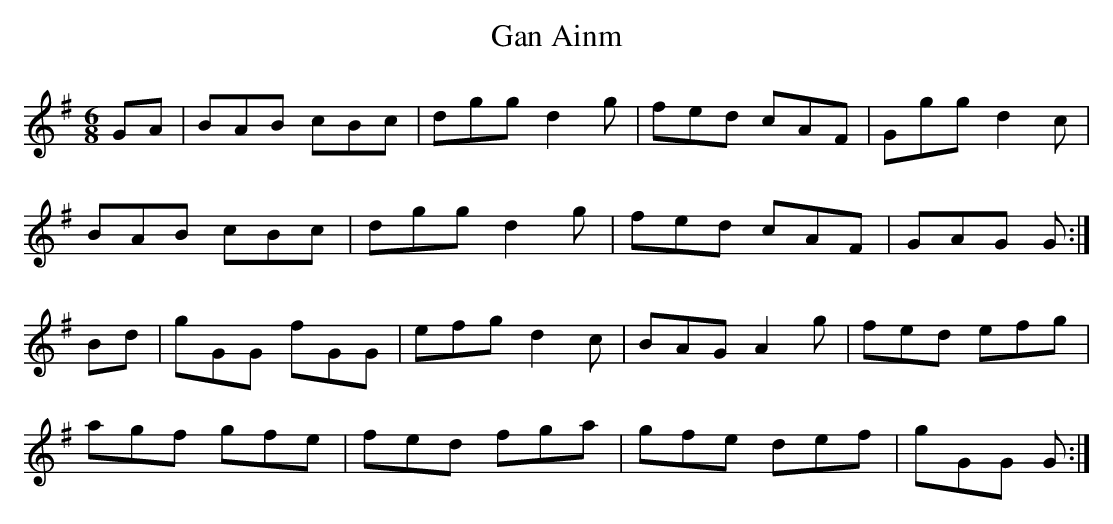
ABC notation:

X:1
T:Gan Ainm
M:6/8
K:G
GA | BAB cBc | dgg d2g | fed cAF | Ggg d2c |
BAB cBc | dgg d2g | fed cAF | GAG G:|
Bd | gGG fGG | efg d2c | BAG A2g | fed efg |
agf gfe | fed fga | gfe def | gGG G:|
